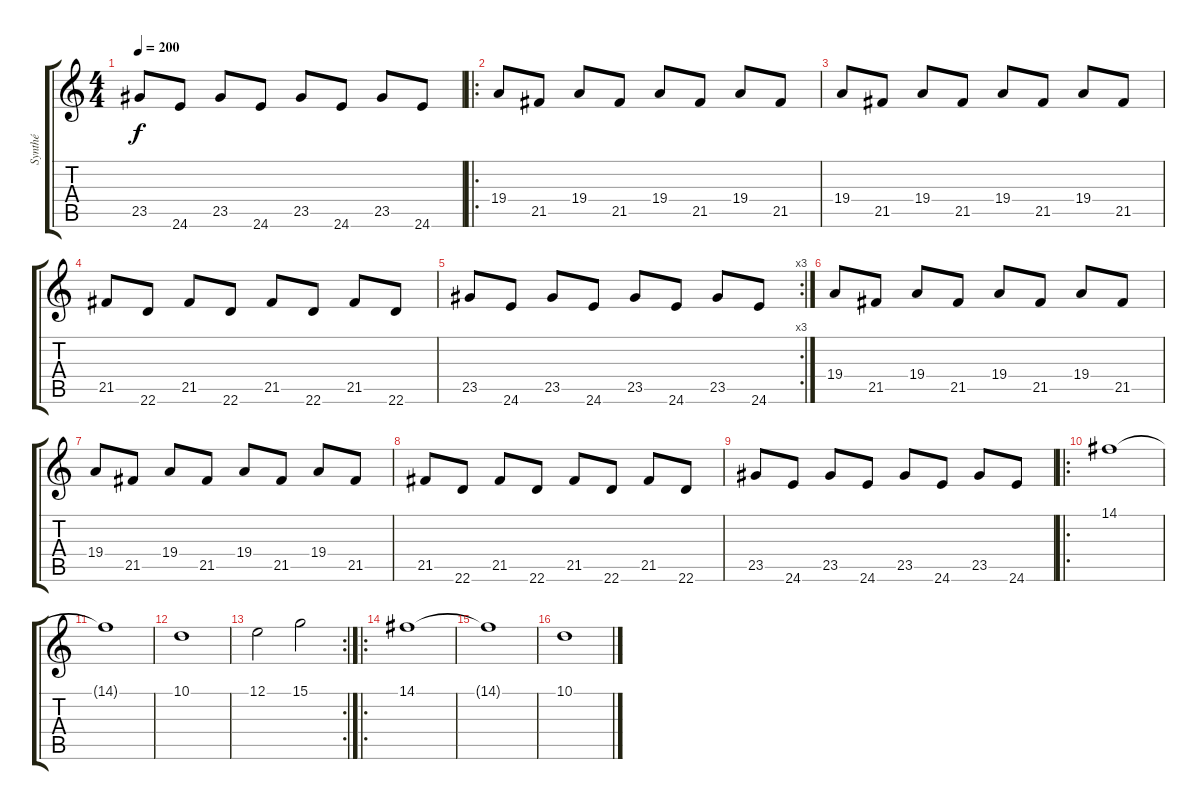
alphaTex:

\track ("Synthé" "Synthé") {instrument synthbrass2}
\staff {score tabs}
\tuning (E4 B3 G3 D3 A2 E2) {hide}
\ts (4 4)
\tempo 200
\clef g2
\ks c
23.5.8{dy f} 24.6.8 23.5.8 24.6.8 23.5.8 24.6.8 23.5.8 24.6.8 |
\ro
19.4.8 21.5.8 19.4.8 21.5.8 19.4.8 21.5.8 19.4.8 21.5.8 |
19.4.8 21.5.8 19.4.8 21.5.8 19.4.8 21.5.8 19.4.8 21.5.8 |
21.5.8 22.6.8 21.5.8 22.6.8 21.5.8 22.6.8 21.5.8 22.6.8 |
\rc 3
23.5.8 24.6.8 23.5.8 24.6.8 23.5.8 24.6.8 23.5.8 24.6.8 |
19.4.8 21.5.8 19.4.8 21.5.8 19.4.8 21.5.8 19.4.8 21.5.8 |
19.4.8 21.5.8 19.4.8 21.5.8 19.4.8 21.5.8 19.4.8 21.5.8 |
21.5.8 22.6.8 21.5.8 22.6.8 21.5.8 22.6.8 21.5.8 22.6.8 |
23.5.8 24.6.8 23.5.8 24.6.8 23.5.8 24.6.8 23.5.8 24.6.8 |
\ro
14.1.1 |
14.1{t}.1 |
10.1.1 |
\rc 2
12.1.2 15.1.2 |
\ro
14.1.1 |
14.1{t}.1 |
10.1.1
